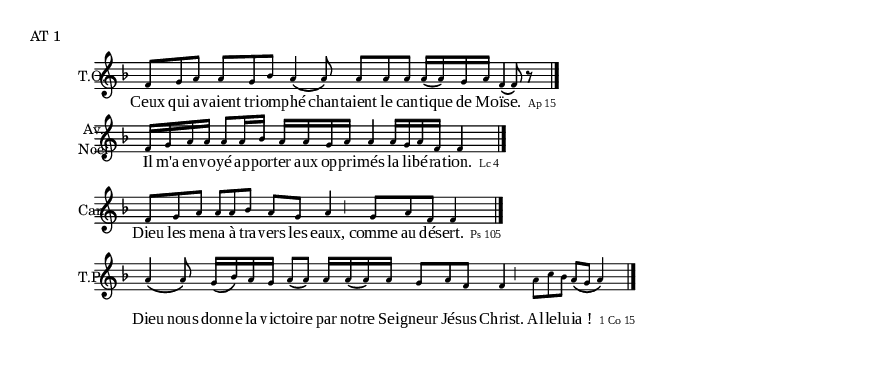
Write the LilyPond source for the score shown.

\version "2.14.0"
 \include "definitions.ly"
\markup {AT 1 }


\relative a' { 
	\new Staff {
		\cadenzaOn
		\key f \major
		\set Staff.instrumentName = \markup{ \center-column { T.O. } }
		
\times 2/3 {f8[ g a]} 
\times 2/3 { a[ g bes] }
 
\times 2/3 { a4\(   a8\) }
 
\times 2/3 { a[ a a] }
 a16[\( a\) g a] f4\( f8\) r

		
		
		\endBar
	}

	\addlyrics {
		Ceux qui a -- vaient tri -- om -- phé chan -- taient le can -- ti -- que de Mo -- ïse. _
 		\markup { \citation #"Ap 15" }
	}
	
}
\relative a' { 
	\new Staff {
		\cadenzaOn
		\key f \major
		\set Staff.instrumentName = \markup{ \center-column { Av. Noël } }
		f16[ g a a]		
		a8[ a16 bes]
		a16[ a g a] a4 \pespace
		a16[ g a f] f4
		\endBar
	}

	\addlyrics {
		Il m'a en -- vo -- yé ap -- por -- ter aux op -- pri -- més la li -- bé -- rat -- ion.
		\markup { \citation #"Lc 4" } 
	}
}
\relative a' { 
	\new Staff {
		\cadenzaOn
		\key f \major
		\set Staff.instrumentName = \markup{ \center-column { Car. } }
		\times 2/3 { f8[ g a] }
		\times 2/3 { a8[ a bes] } a8[ g]  a4\cesure\pespace
		\times 2/3 { g8[ a f] } f4

		\endBar
	}

	\addlyrics {
		Dieu les me -- na à tra -- vers les eaux, comme au dés -- ert.
		\markup { \citation #"Ps 105" } 
	}
}

\relative a' { 
	\new Staff {
		\cadenzaOn
		\key f \major
		\set Staff.instrumentName = \markup{ \center-column { T.P. } }
		

\times 2/3 { a4\(   a8\) }
 g16[\( bes\) a g] a8[\( a\)] a16[ a\( a\) a] \times 2/3 {g8[ a f]} f4
\cesure \pespace \times 2/3 {a8[ c bes]} a[\( g] a4\)
		
		
		\endBar
	}

	\addlyrics {
		Dieu nous don -- ne la vic -- toi -- re par no -- tre Sei -- gneur Jé -- sus Christ. Al -- le -- lu -- "ia !" _ _
		\markup { \citation #"1 Co 15" }
	}
	
	
}




